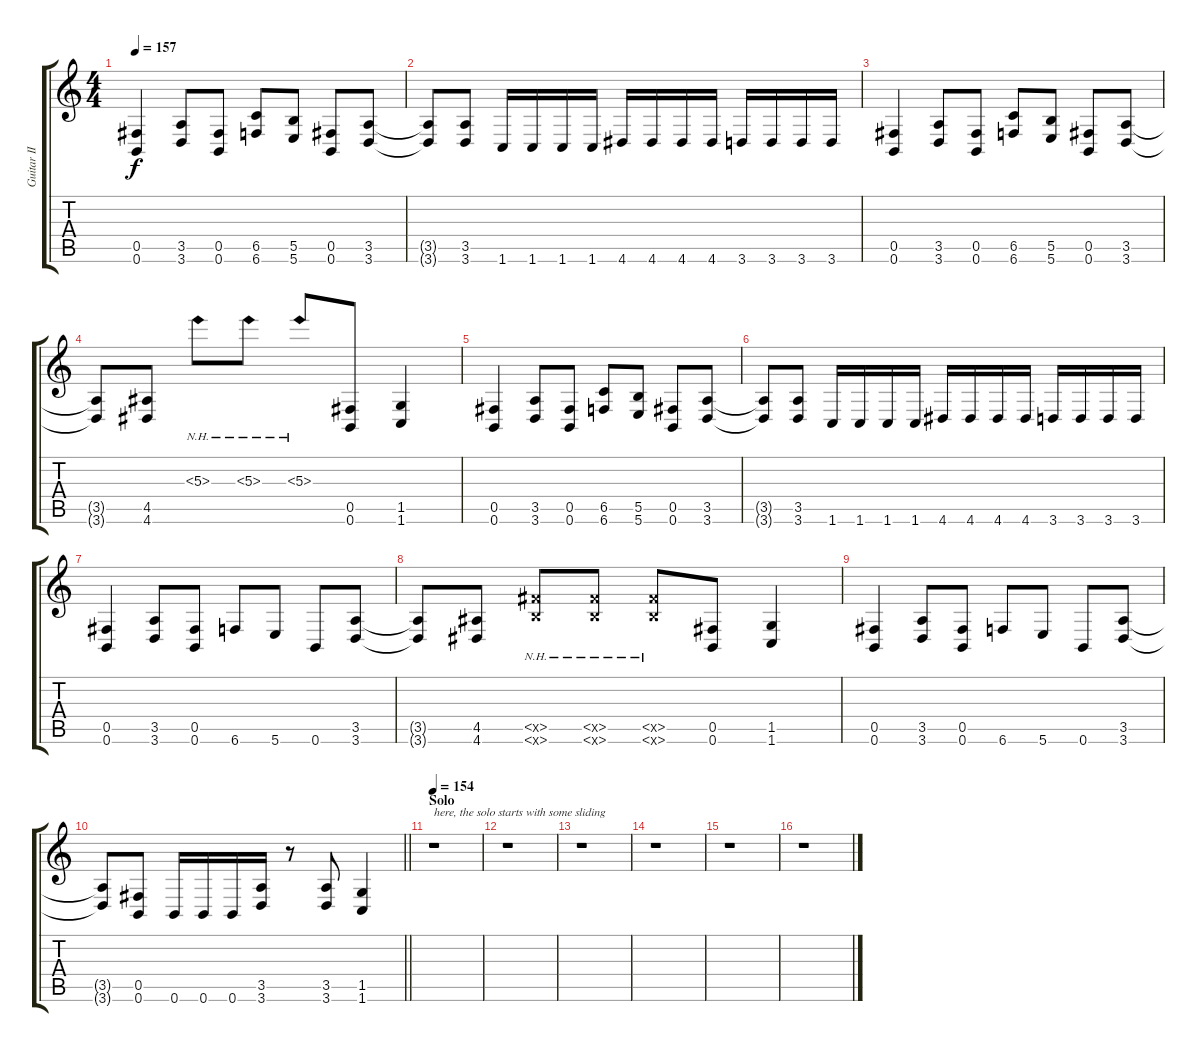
\track ("Guitar II" "Guitar II") {instrument distortionguitar}
\staff {score tabs}
\tuning (Db4 Ab3 E3 B2 Gb2 B1) {hide}
\ts (4 4)
\tempo 157
\clef g2
\ks c
(0.5 0.6).4{dy f} (3.5 3.6).8 (0.5 0.6).8 (6.5 6.6).8 (5.5 5.6).8 (0.5 0.6).8 (3.5 3.6).8 |
(3.5{t} 3.6{t}).8 (3.5 3.6).8 1.6.16 1.6.16 1.6.16 1.6.16 4.6.16 4.6.16 4.6.16 4.6.16 3.6.16 3.6.16 3.6.16 3.6.16 |
(0.5 0.6).4 (3.5 3.6).8 (0.5 0.6).8 (6.5 6.6).8 (5.5 5.6).8 (0.5 0.6).8 (3.5 3.6).8 |
(3.5{t} 3.6{t}).8 (4.5 4.6).8 5.3{nh}.8 5.3{nh}.8 5.3{nh}.8 (0.5 0.6).8 (1.5 1.6).4 |
(0.5 0.6).4 (3.5 3.6).8 (0.5 0.6).8 (6.5 6.6).8 (5.5 5.6).8 (0.5 0.6).8 (3.5 3.6).8 |
(3.5{t} 3.6{t}).8 (3.5 3.6).8 1.6.16 1.6.16 1.6.16 1.6.16 4.6.16 4.6.16 4.6.16 4.6.16 3.6.16 3.6.16 3.6.16 3.6.16 |
(0.5 0.6).4 (3.5 3.6).8 (0.5 0.6).8 6.6.8 5.6.8 0.6.8 (3.5 3.6).8 |
(3.5{t} 3.6{t}).8 (4.5 4.6).8 (-1.5{nh x} -1.6{nh x}).8 (-1.5{nh x} -1.6{nh x}).8 (-1.5{nh x} -1.6{nh x}).8 (0.5 0.6).8 (1.5 1.6).4 |
(0.5 0.6).4 (3.5 3.6).8 (0.5 0.6).8 6.6.8 5.6.8 0.6.8 (3.5 3.6).8 |
\barLineRight lightlight
(3.5{t} 3.6{t}).8 (0.5 0.6).8 0.6.16 0.6.16 0.6.16 (3.5 3.6).16 r.8 (3.5 3.6).8 (1.5 1.6).4 |
\section ("" "Solo")
\tempo 154
r.1{txt "here, the solo starts with some sliding"} |
r.1 |
r.1 |
r.1 |
r.1 |
r.1
